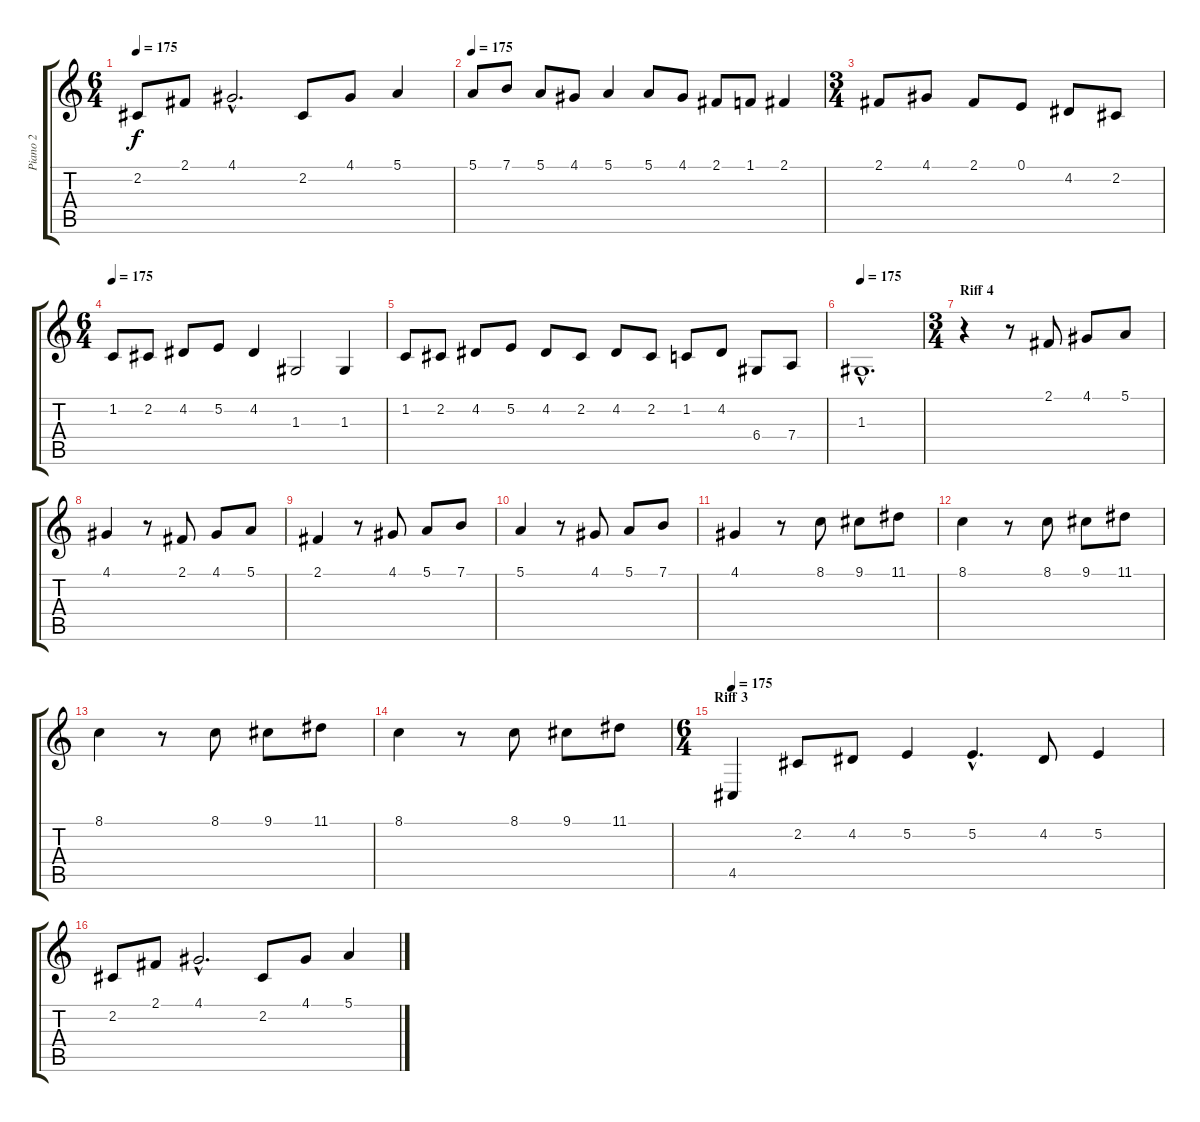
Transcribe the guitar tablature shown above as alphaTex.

\track ("Piano 2" "Piano 2") {instrument pad1newage}
\staff {score tabs}
\tuning (E4 B3 G3 D3 A2 E2) {hide}
\ts (6 4)
\tempo 175
\clef g2
\ks c
2.2.8{dy f} 2.1.8 4.1{hac}.2{d} 2.2.8 4.1.8 5.1.4 |
\tempo 175
5.1.8 7.1.8 5.1.8 4.1.8 5.1.4 5.1.8 4.1.8 2.1.8 1.1.8 2.1.4 |
\ts (3 4)
2.1.8 4.1.8 2.1.8 0.1.8 4.2.8 2.2.8 |
\ts (6 4)
\tempo 175
1.2.8 2.2.8 4.2.8 5.2.8 4.2.4 1.3.2 1.3.4 |
1.2.8 2.2.8 4.2.8 5.2.8 4.2.8 2.2.8 4.2.8 2.2.8 1.2.8 4.2.8 6.4.8 7.4.8 |
\tempo 175
1.3{hac}.1{d} |
\ts (3 4)
\section ("" "Riff 4")
r.4 r.8 2.1.8 4.1.8 5.1.8 |
4.1.4 r.8 2.1.8 4.1.8 5.1.8 |
2.1.4 r.8 4.1.8 5.1.8 7.1.8 |
5.1.4 r.8 4.1.8 5.1.8 7.1.8 |
4.1.4 r.8 8.1.8 9.1.8 11.1.8 |
8.1.4 r.8 8.1.8 9.1.8 11.1.8 |
8.1.4 r.8 8.1.8 9.1.8 11.1.8 |
8.1.4 r.8 8.1.8 9.1.8 11.1.8 |
\ts (6 4)
\section ("" "Riff 3")
\tempo 175
4.5.4 2.2.8 4.2.8 5.2.4 5.2{hac}.4{d} 4.2.8 5.2.4 |
2.2.8 2.1.8 4.1{hac}.2{d} 2.2.8 4.1.8 5.1.4
